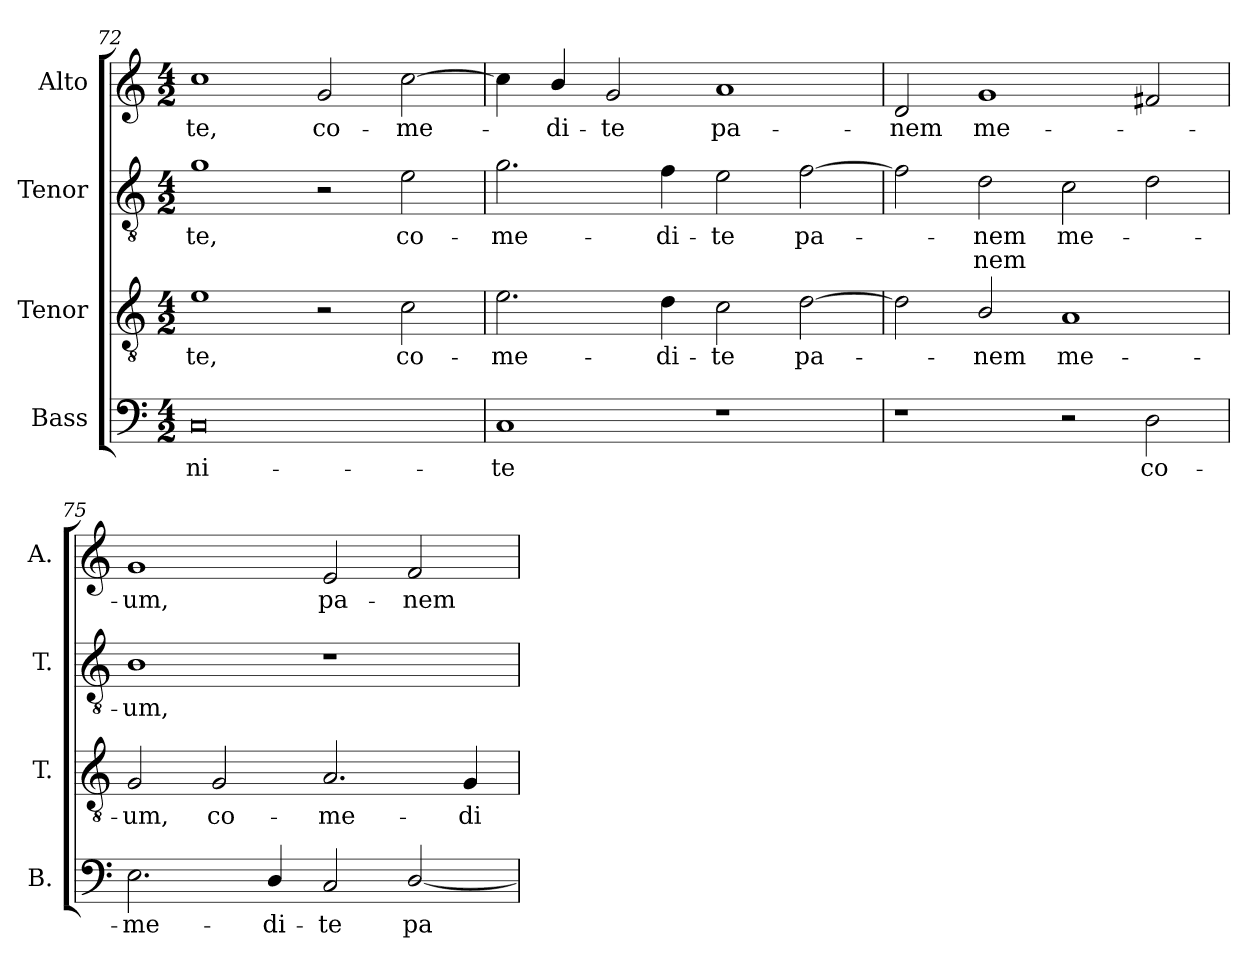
**kern	**text	**kern	**text	**kern	**text	**text	**kern	**text
*part4	*part4	*part3	*part3	*part2	*part2	*part2	*part1	*part1
*staff4	*staff4	*staff3	*staff3	*staff2	*staff2	*staff2	*staff1	*staff1
*I"Bass	*	*I"Tenor	*	*I"Tenor	*	*	*I"Alto	*
*I'B.	*	*I'T.	*	*I'T.	*	*	*I'A.	*
*clefF4	*	*clefGv2	*	*clefGv2	*	*	*clefG2	*
*	*	*ITrd7c12	*	*ITrd7c12	*	*	*	*
*k[]	*	*k[]	*	*k[]	*	*	*k[]	*
*C:	*	*C:	*	*C:	*	*	*C:	*
*M4/2	*	*M4/2	*	*M4/2	*	*	*M4/2	*
=72	=72	=72	=72	=72	=72	=72	=72	=72
!	!LO:LY:b:color=#000000	!	!	!	!	!	!	!
!	!	!	!LO:LY:b:color=#000000	!	!	!	!	!
!	!	!	!	!	!LO:LY:b:color=#000000	!	!	!
!	!	!	!	!	!	!	!	!LO:LY:b:color=#000000
0Ci	-ni-	1Ei	-te,	1Gi	-te,	.	1cci	-te,
!	!	!	!	!	!	!	!	!LO:LY:b:color=#000000
.	.	2r	.	2r	.	.	2gi/	co-
!	!	!	!LO:LY:b:color=#000000	!	!	!	!	!
!	!	!	!	!	!LO:LY:b:color=#000000	!	!	!
!	!	!	!	!	!	!	!	!LO:LY:b:color=#000000
.	.	2Ci\	co-	2Ei\	co-	.	[2cci\	-me-
!!LO:LB:g=z
=73	=73	=73	=73	=73	=73	=73	=73	=73
!	!LO:LY:b:color=#000000	!	!	!	!	!	!	!
!	!	!	!LO:LY:b:color=#000000	!	!	!	!	!
!	!	!	!	!	!LO:LY:b:color=#000000	!	!	!
1Ci	-te	2.Ei\	-me-	2.Gi\	me-	.	4cci\]	.
!	!	!	!	!	!	!	!	!LO:LY:b:color=#000000
.	.	.	.	.	.	.	4bi/	-di-
!	!	!	!	!	!	!	!	!LO:LY:b:color=#000000
.	.	.	.	.	.	.	2gi/	-te
!	!	!	!LO:LY:b:color=#000000	!	!	!	!	!
!	!	!	!	!	!LO:LY:b:color=#000000	!	!	!
.	.	4Di\	-di-	4Fi\	-di-	.	.	.
!	!	!	!LO:LY:b:color=#000000	!	!	!	!	!
!	!	!	!	!	!LO:LY:b:color=#000000	!	!	!
!	!	!	!	!	!	!	!	!LO:LY:b:color=#000000
1r	.	2Ci\	-te	2Ei\	-te	.	1ai	pa-
!	!	!	!LO:LY:b:color=#000000	!	!	!	!	!
!	!	!	!	!	!LO:LY:b:color=#000000	!	!	!
.	.	[2Di\	pa-	[2Fi\	pa-	.	.	.
=74	=74	=74	=74	=74	=74	=74	=74	=74
!	!	!	!	!	!	!	!	!LO:LY:b:color=#000000
1r	.	2Di\]	.	2Fi\]	.	.	2di/	-nem
!	!	!	!LO:LY:b:color=#000000	!	!	!	!	!
!	!	!	!	!	!LO:LY:b:color=#000000	!LO:LY:b:color=#000000	!	!
!	!	!	!	!	!	!	!	!LO:LY:b:color=#000000
.	.	2BBi/	-nem	2Di\	-nem	nem	1gi	me-
!	!	!	!LO:LY:b:color=#000000	!	!	!	!	!
!	!	!	!	!	!LO:LY:b:color=#000000	!	!	!
2r	.	1AAi	me-	2Ci\	me-	.	.	.
!	!LO:LY:b:color=#000000	!	!	!	!	!	!	!
2Di\	co-	.	.	2Di\	.	.	2f#Xi/	.
=75	=75	=75	=75	=75	=75	=75	=75	=75
!	!LO:LY:b:color=#000000	!	!	!	!	!	!	!
!	!	!	!LO:LY:b:color=#000000	!	!	!	!	!
!	!	!	!	!	!LO:LY:b:color=#000000	!	!	!
!	!	!	!	!	!	!	!	!LO:LY:b:color=#000000
2.Ei\	-me-	2GGi/	-um,	1BBi	-um,	.	1gi	-um,
!	!	!	!LO:LY:b:color=#000000	!	!	!	!	!
.	.	2GGi/	co-	.	.	.	.	.
!	!LO:LY:b:color=#000000	!	!	!	!	!	!	!
4Di/	-di-	.	.	.	.	.	.	.
!	!LO:LY:b:color=#000000	!	!	!	!	!	!	!
!	!	!	!LO:LY:b:color=#000000	!	!	!	!	!
!	!	!	!	!	!	!	!	!LO:LY:b:color=#000000
2Ci/	-te	2.AAi/	-me-	1r	.	.	2ei/	pa-
!	!LO:LY:b:color=#000000	!	!	!	!	!	!	!
!	!	!	!	!	!	!	!	!LO:LY:b:color=#000000
[2Di/	pa-	.	.	.	.	.	2fi/	-nem
!	!	!	!LO:LY:b:color=#000000	!	!	!	!	!
.	.	4GGi/	-di-	.	.	.	.	.
=	=	=	=	=	=	=	=	=
*-	*-	*-	*-	*-	*-	*-	*-	*-
